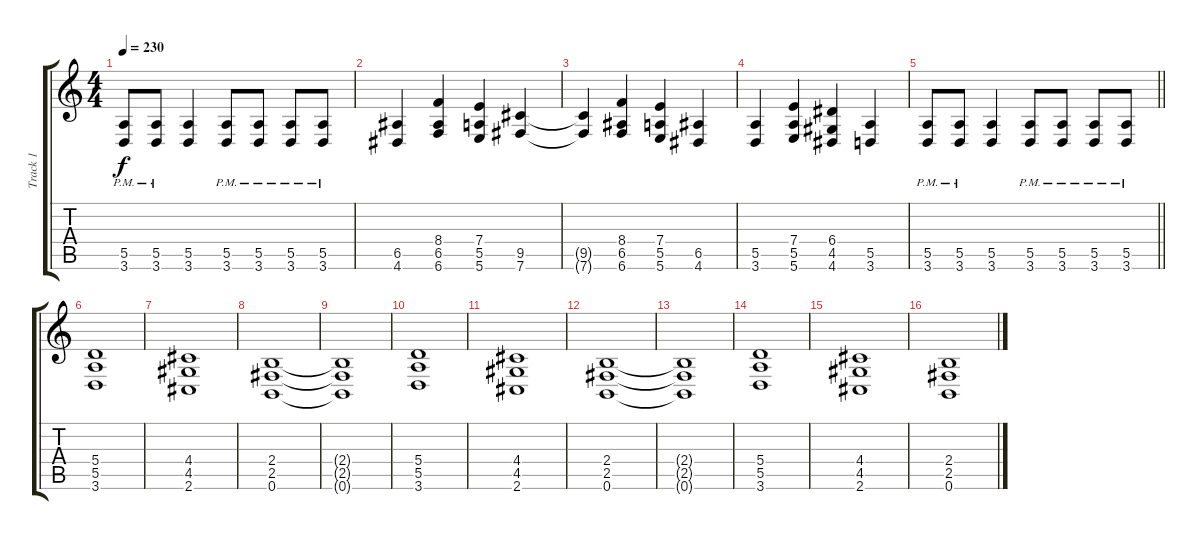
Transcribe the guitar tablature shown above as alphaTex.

\track ("Track 1" "Track 1") {instrument distortionguitar}
\staff {score tabs}
\tuning (B3 Gb3 D3 A2 E2 B1) {hide}
\ts (4 4)
\tempo 230
\clef g2
\ks c
(5.5{pm} 3.6{pm}).8{dy f} (5.5{pm} 3.6{pm}).8 (5.5 3.6).4 (5.5{pm} 3.6{pm}).8 (5.5{pm} 3.6{pm}).8 (5.5{pm} 3.6{pm}).8 (5.5{pm} 3.6{pm}).8 |
(6.5 4.6).4 (8.4 6.5 6.6).4 (7.4 5.5 5.6).4 (9.5 7.6).4 |
(9.5{t} 7.6{t}).4 (8.4 6.5 6.6).4 (7.4 5.5 5.6).4 (6.5 4.6).4 |
(5.5 3.6).4 (7.4 5.5 5.6).4 (6.4 4.5 4.6).4 (5.5 3.6).4 |
\barLineRight lightlight
(5.5{pm} 3.6{pm}).8 (5.5{pm} 3.6{pm}).8 (5.5 3.6).4 (5.5{pm} 3.6{pm}).8 (5.5{pm} 3.6{pm}).8 (5.5{pm} 3.6{pm}).8 (5.5{pm} 3.6{pm}).8 |
(5.4 5.5 3.6).1 |
(4.4 4.5 2.6).1 |
(2.4 2.5 0.6).1 |
(2.4{t} 2.5{t} 0.6{t}).1 |
(5.4 5.5 3.6).1 |
(4.4 4.5 2.6).1 |
(2.4 2.5 0.6).1 |
(2.4{t} 2.5{t} 0.6{t}).1 |
(5.4 5.5 3.6).1 |
(4.4 4.5 2.6).1 |
(2.4 2.5 0.6).1
